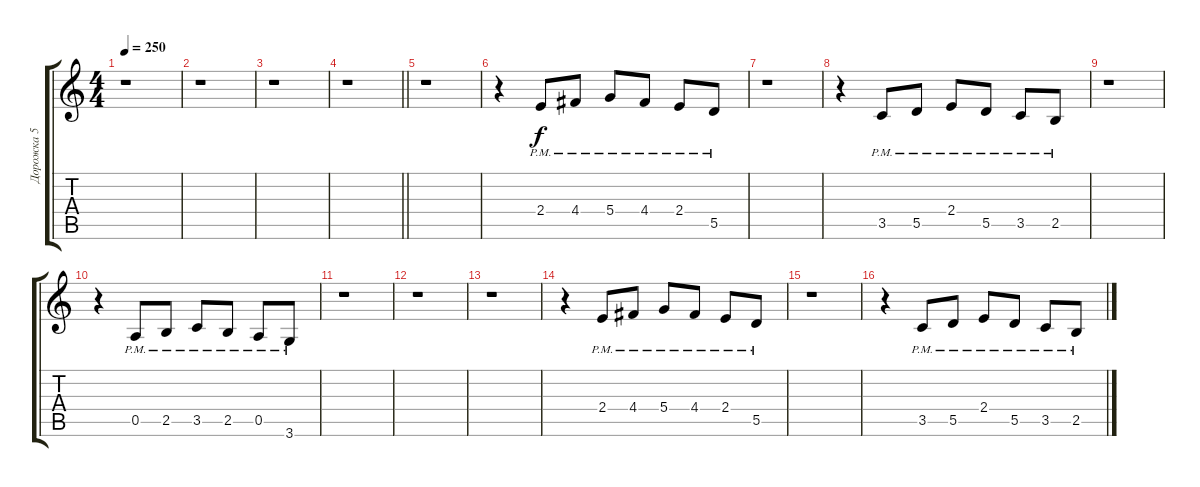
\track ("Дорожка 5" "Дорожка 5") {instrument distortionguitar}
\staff {score tabs}
\tuning (E4 B3 G3 D3 A2 E2) {hide}
\ts (4 4)
\tempo 250
\clef g2
\ks c
r.1{dy f} |
r.1 |
r.1 |
\barLineRight lightlight
r.1 |
r.1 |
r.4{volume 10} 2.4{pm}.8 4.4{pm}.8 5.4{pm}.8 4.4{pm}.8 2.4{pm}.8 5.5{pm}.8 |
r.1 |
r.4 3.5{pm}.8 5.5{pm}.8 2.4{pm}.8 5.5{pm}.8 3.5{pm}.8 2.5{pm}.8 |
r.1 |
r.4 0.5{pm}.8 2.5{pm}.8 3.5{pm}.8 2.5{pm}.8 0.5{pm}.8 3.6{pm}.8 |
r.1 |
r.1 |
r.1 |
r.4 2.4{pm}.8 4.4{pm}.8 5.4{pm}.8 4.4{pm}.8 2.4{pm}.8 5.5{pm}.8 |
r.1 |
r.4 3.5{pm}.8 5.5{pm}.8 2.4{pm}.8 5.5{pm}.8 3.5{pm}.8 2.5{pm}.8
